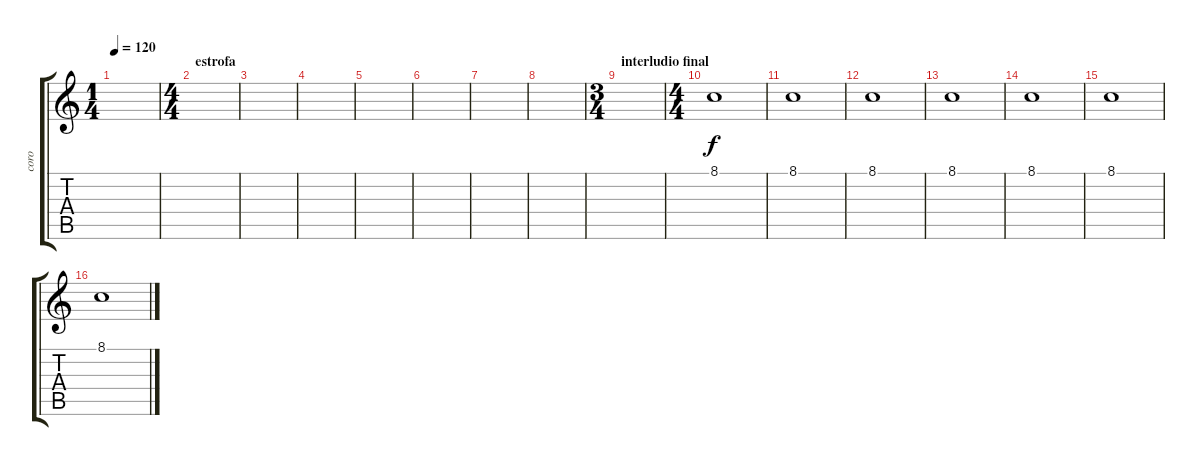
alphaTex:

\track ("coro" "coro") {instrument choiraahs}
\staff {score tabs}
\tuning (E4 B3 G3 D3 A2 E2) {hide}
\ts (1 4)
\tempo 120
\clef g2
\ks c
|
\ts (4 4)
\section ("" "estrofa")
|
|
|
|
|
|
|
\ts (3 4)
\section ("" "interludio final")
|
\ts (4 4)
8.1.1 |
8.1.1 |
8.1.1 |
8.1.1 |
8.1.1 |
8.1.1 |
8.1.1
